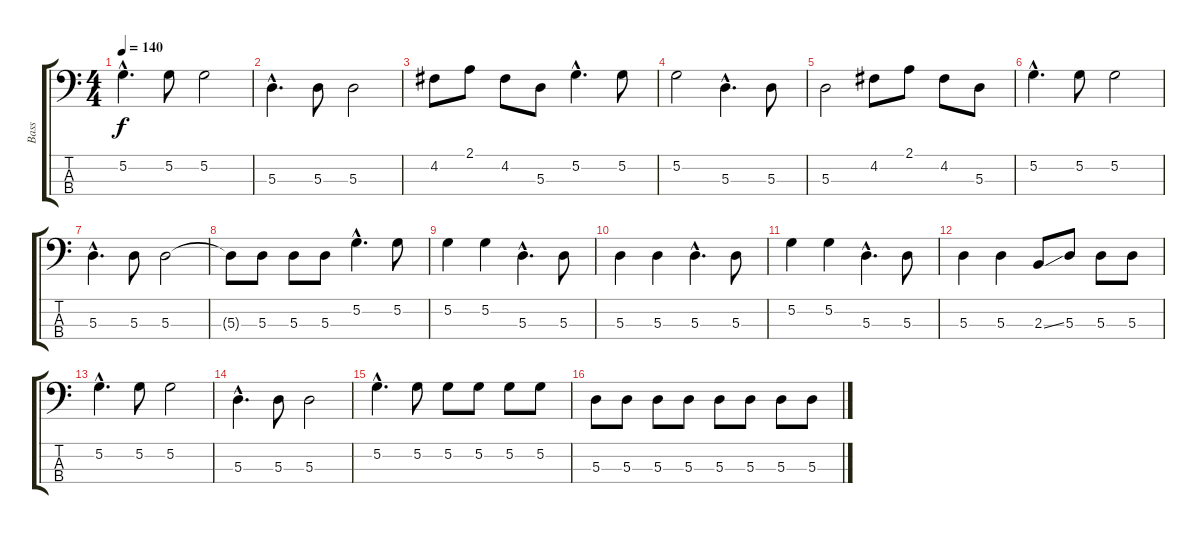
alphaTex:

\track ("Bass" "Bass") {instrument electricbassfinger}
\staff {score tabs}
\tuning (G2 D2 A1 E1) {hide}
\ts (4 4)
\tempo 140
\clef f4
\ks c
5.2{hac}.4{d dy f} 5.2.8 5.2.2 |
5.3{hac}.4{d} 5.3.8 5.3.2 |
4.2.8 2.1.8 4.2.8 5.3.8 5.2{hac}.4{d} 5.2.8 |
5.2.2 5.3{hac}.4{d} 5.3.8 |
5.3.2 4.2.8 2.1.8 4.2.8 5.3.8 |
5.2{hac}.4{d} 5.2.8 5.2.2 |
5.3{hac}.4{d} 5.3.8 5.3.2 |
5.3{t}.8 5.3.8 5.3.8 5.3.8 5.2{hac}.4{d} 5.2.8 |
5.2.4 5.2.4 5.3{hac}.4{d} 5.3.8 |
5.3.4 5.3.4 5.3{hac}.4{d} 5.3.8 |
5.2.4 5.2.4 5.3{hac}.4{d} 5.3.8 |
5.3.4 5.3.4 2.3{ss}.8 5.3.8 5.3.8 5.3.8 |
5.2{hac}.4{d} 5.2.8 5.2.2 |
5.3{hac}.4{d} 5.3.8 5.3.2 |
5.2{hac}.4{d} 5.2.8 5.2.8 5.2.8 5.2.8 5.2.8 |
5.3.8 5.3.8 5.3.8 5.3.8 5.3.8 5.3.8 5.3.8 5.3.8
